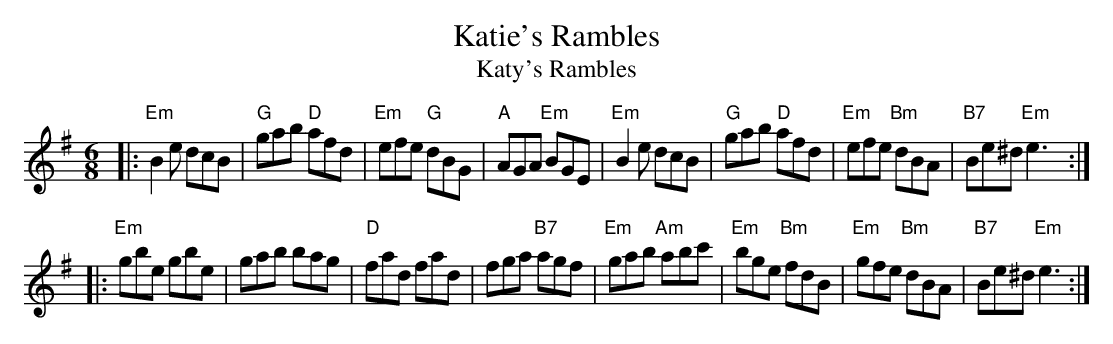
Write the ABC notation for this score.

X:1
T: Katie's Rambles
T: Katy's Rambles
M: 6/8
L: 1/8
K: Em
|: "Em"B2e dcB | "G"gab "D"afd | "Em"efe "G"dBG | "A"AGA "Em"BGE \
|  "Em"B2e dcB | "G"gab "D"afd | "Em"efe "Bm"dBA | "B7"Be^d "Em"e3 :|
|: "Em"gbe gbe | gab bag | "D"fad fad | fga "B7"agf \
| "Em"gab "Am"abc' | "Em"bge "Bm"fdB | "Em"gfe "Bm"dBA | "B7"Be^d "Em"e3 :|
